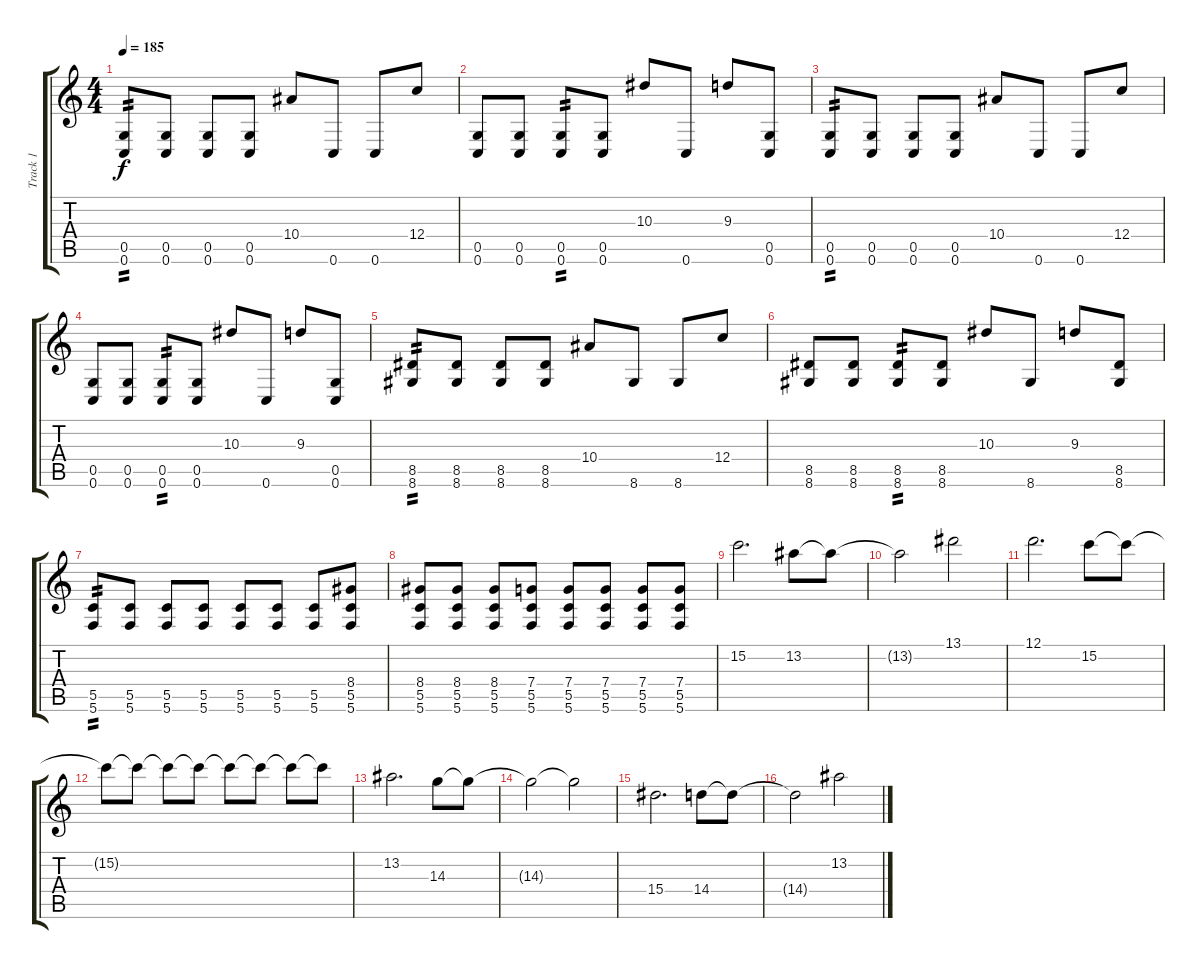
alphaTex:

\track ("Track 1" "Track 1") {instrument distortionguitar}
\staff {score tabs}
\tuning (D4 A3 F3 C3 G2 C2) {hide}
\ts (4 4)
\tempo 185
\clef g2
\ks c
(0.5 0.6).8{tp 2 dy f} (0.5 0.6).8 (0.5 0.6).8 (0.5 0.6).8 10.4.8 0.6.8 0.6.8 12.4.8 |
(0.5 0.6).8 (0.5 0.6).8 (0.5 0.6).8{tp 2} (0.5 0.6).8 10.3.8 0.6.8 9.3.8 (0.5 0.6).8 |
(0.5 0.6).8{tp 2} (0.5 0.6).8 (0.5 0.6).8 (0.5 0.6).8 10.4.8 0.6.8 0.6.8 12.4.8 |
(0.5 0.6).8 (0.5 0.6).8 (0.5 0.6).8{tp 2} (0.5 0.6).8 10.3.8 0.6.8 9.3.8 (0.5 0.6).8 |
(8.5 8.6).8{tp 2} (8.5 8.6).8 (8.5 8.6).8 (8.5 8.6).8 10.4.8 8.6.8 8.6.8 12.4.8 |
(8.5 8.6).8 (8.5 8.6).8 (8.5 8.6).8{tp 2} (8.5 8.6).8 10.3.8 8.6.8 9.3.8 (8.5 8.6).8 |
(5.5 5.6).8{tp 2} (5.5 5.6).8 (5.5 5.6).8 (5.5 5.6).8 (5.5 5.6).8 (5.5 5.6).8 (5.5 5.6).8 (8.4 5.5 5.6).8 |
(8.4 5.5 5.6).8 (8.4 5.5 5.6).8 (8.4 5.5 5.6).8 (7.4 5.5 5.6).8 (7.4 5.5 5.6).8 (7.4 5.5 5.6).8 (7.4 5.5 5.6).8 (7.4 5.5 5.6).8 |
15.2.2{d} 13.2.8 13.2{t}.8 |
13.2{t}.2 13.1.2 |
12.1.2{d} 15.2.8 15.2{t}.8 |
15.2{t}.8 15.2{t}.8 15.2{t}.8 15.2{t}.8 15.2{t}.8 15.2{t}.8 15.2{t}.8 15.2{t}.8 |
13.2.2{d} 14.3.8 14.3{t}.8 |
14.3{t}.2 14.3{t}.2 |
15.4.2{d} 14.4.8 14.4{t}.8 |
14.4{t}.2 13.2.2
